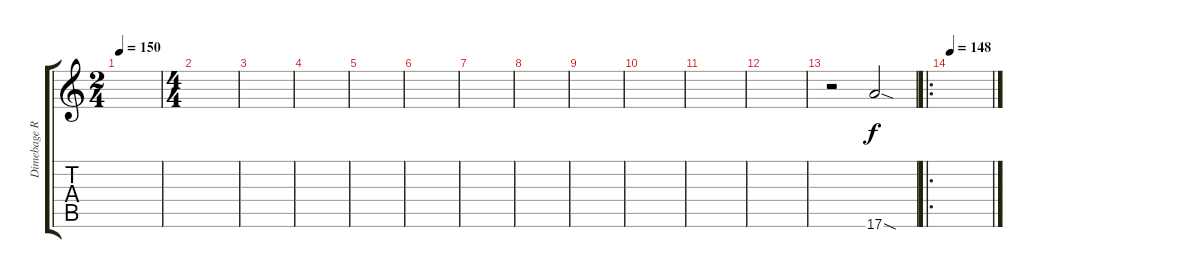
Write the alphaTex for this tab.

\track ("Dimebage Rhythm" "Dimebage R") {instrument distortionguitar}
\staff {score tabs}
\tuning (E4 B3 G3 D3 A2 E2) {hide}
\ts (2 4)
\tempo 150
\clef g2
\ks c
|
\ts (4 4)
|
|
|
|
|
|
|
|
|
|
|
r.2 17.6{sod}.2 |
\ro
\tempo 148
